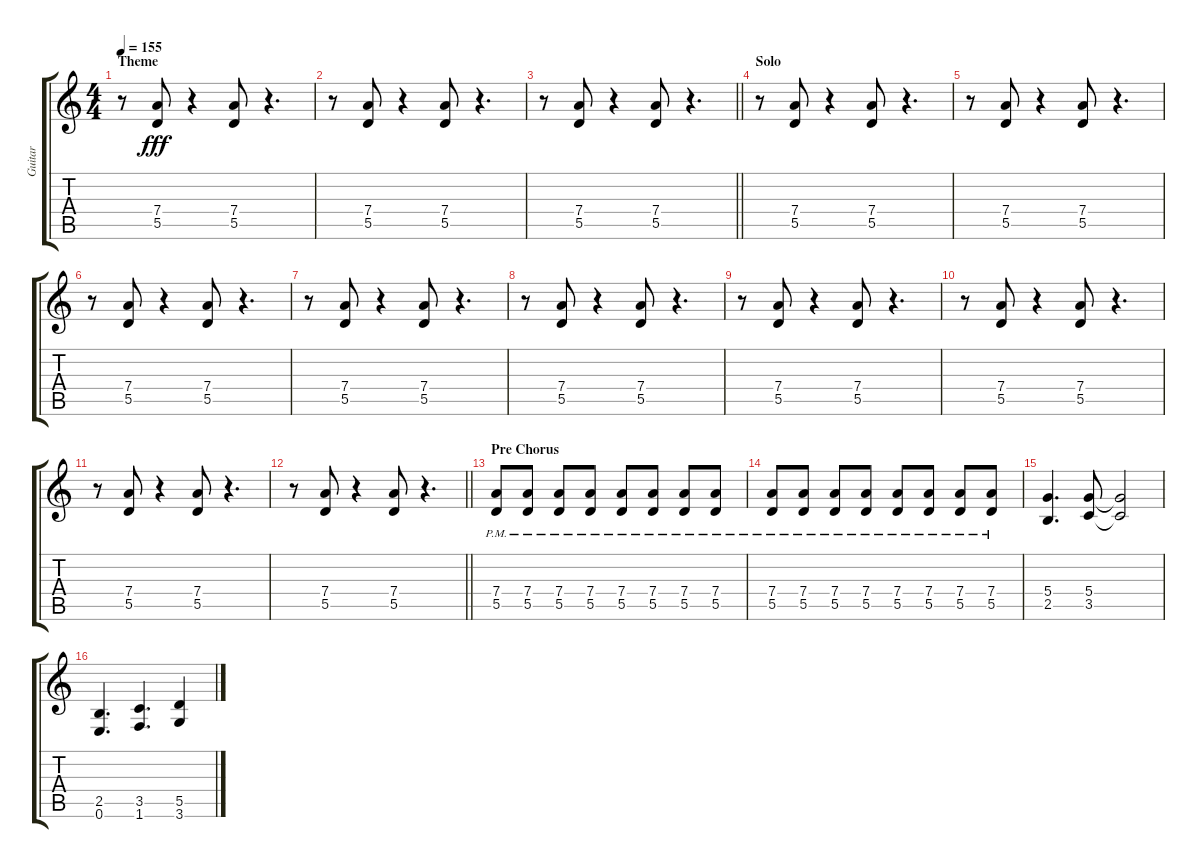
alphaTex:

\track ("Guitar" "Guitar") {instrument electricguitarmuted}
\staff {score tabs}
\tuning (E4 B3 G3 D3 A2 E2) {hide}
\ts (4 4)
\section ("" "Theme")
\tempo 155
\clef g2
\ks c
r.8{dy fff} (7.4 5.5).8 r.4 (7.4 5.5).8 r.4{d} |
r.8 (7.4 5.5).8 r.4 (7.4 5.5).8 r.4{d} |
\barLineRight lightlight
r.8 (7.4 5.5).8 r.4 (7.4 5.5).8 r.4{d} |
\section ("" "Solo")
r.8 (7.4 5.5).8 r.4 (7.4 5.5).8 r.4{d} |
r.8 (7.4 5.5).8 r.4 (7.4 5.5).8 r.4{d} |
r.8 (7.4 5.5).8 r.4 (7.4 5.5).8 r.4{d} |
r.8 (7.4 5.5).8 r.4 (7.4 5.5).8 r.4{d} |
r.8 (7.4 5.5).8 r.4 (7.4 5.5).8 r.4{d} |
r.8 (7.4 5.5).8 r.4 (7.4 5.5).8 r.4{d} |
r.8 (7.4 5.5).8 r.4 (7.4 5.5).8 r.4{d} |
r.8 (7.4 5.5).8 r.4 (7.4 5.5).8 r.4{d} |
\barLineRight lightlight
r.8 (7.4 5.5).8 r.4 (7.4 5.5).8 r.4{d} |
\section ("" "Pre Chorus")
(7.4{pm} 5.5{pm}).8 (7.4{pm} 5.5{pm}).8 (7.4{pm} 5.5{pm}).8 (7.4{pm} 5.5{pm}).8 (7.4{pm} 5.5{pm}).8 (7.4{pm} 5.5{pm}).8 (7.4{pm} 5.5{pm}).8 (7.4{pm} 5.5{pm}).8 |
(7.4{pm} 5.5{pm}).8 (7.4{pm} 5.5{pm}).8 (7.4{pm} 5.5{pm}).8 (7.4{pm} 5.5{pm}).8 (7.4{pm} 5.5{pm}).8 (7.4{pm} 5.5{pm}).8 (7.4{pm} 5.5{pm}).8 (7.4{pm} 5.5{pm}).8 |
(5.4 2.5).4{d} (5.4 3.5).8 (5.4{t} 3.5{t}).2 |
(2.5 0.6).4{d} (3.5 1.6).4{d} (5.5 3.6).4
